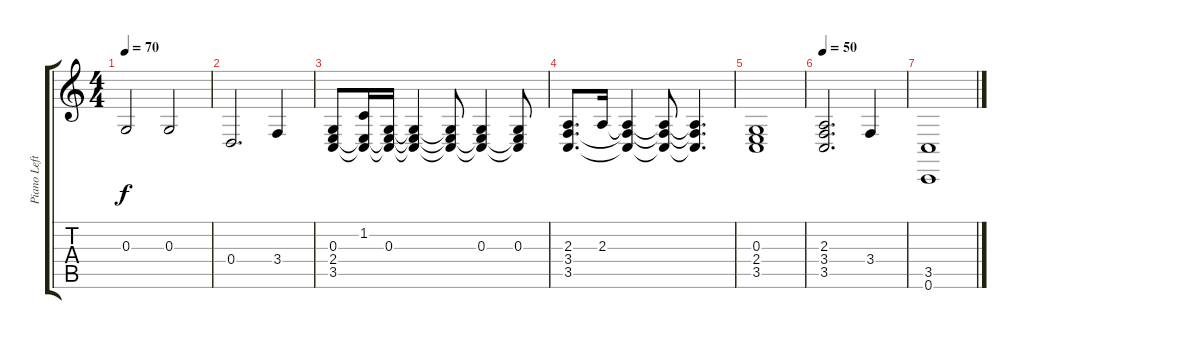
\track ("Piano Left" "Piano Left") {instrument acousticgrandpiano}
\staff {score tabs}
\tuning (E4 B3 G3 D3 A2 C2) {hide}
\ts (4 4)
\tempo 70
\clef g2
\ks c
0.3.2{dy f} 0.3.2 |
0.4.2{d} 3.4.4 |
(0.3 2.4 3.5).8 (1.2 2.4{t} 3.5{t}).16 (0.3 2.4{t} 3.5{t}).16 (0.3{t} 2.4{t} 3.5{t}).4 (0.3{t} 2.4{t} 3.5{t}).8 (0.3 2.4{t} 3.5{t}).4 (0.3 2.4{t} 3.5{t}).8 |
(2.3 3.4 3.5).8{d} 2.3.16 (2.3{t} 3.4{t} 3.5{t}).4 (2.3{t} 3.4{t} 3.5{t}).8 (2.3{t} 3.4{t} 3.5{t}).4{d} |
(0.3 2.4 3.5).1 |
\tempo 50
(2.3 3.4 3.5).2{d} 3.4.4 |
(3.5 0.6).1
